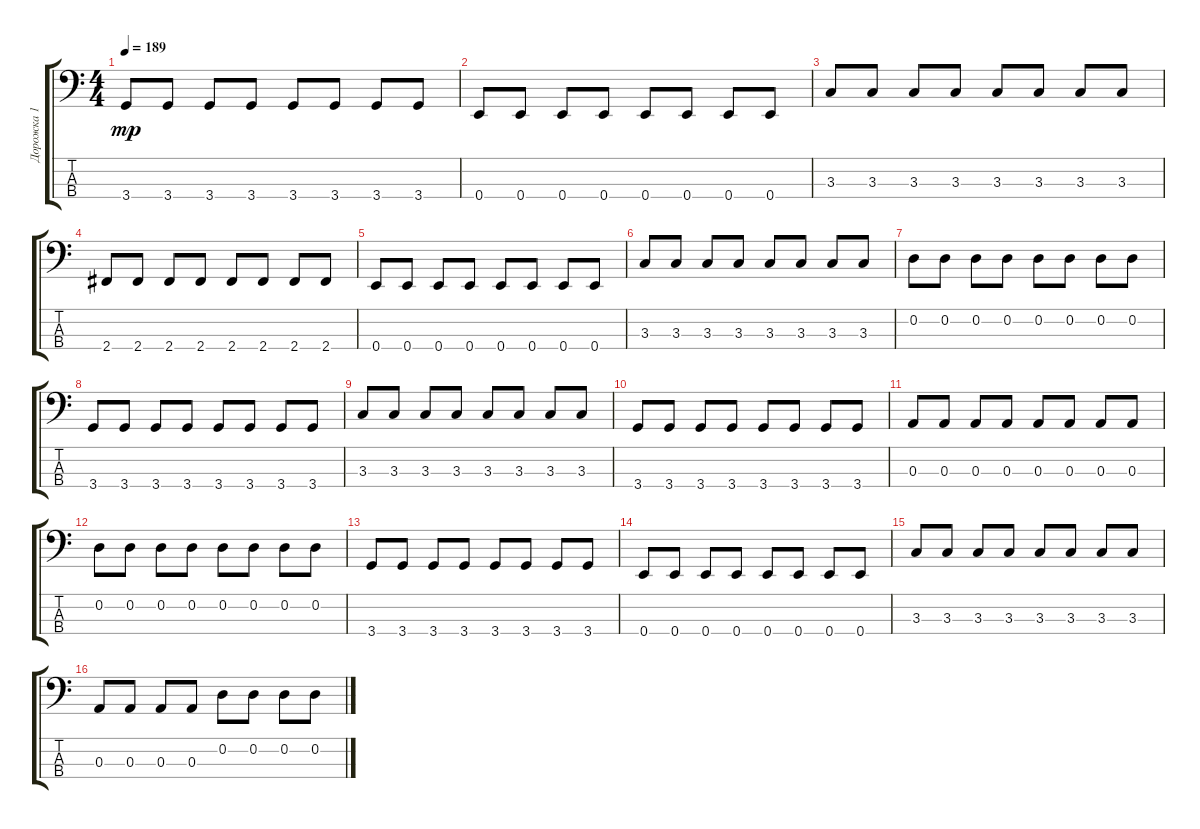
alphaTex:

\track ("Дорожка 1" "Дорожка 1") {instrument electricbassfinger}
\staff {score tabs}
\tuning (G2 D2 A1 E1) {hide}
\ts (4 4)
\tempo 189
\clef f4
\ks c
3.4.8{dy mp} 3.4.8 3.4.8 3.4.8 3.4.8 3.4.8 3.4.8 3.4.8 |
0.4.8 0.4.8 0.4.8 0.4.8 0.4.8 0.4.8 0.4.8 0.4.8 |
3.3.8 3.3.8 3.3.8 3.3.8 3.3.8 3.3.8 3.3.8 3.3.8 |
2.4.8 2.4.8 2.4.8 2.4.8 2.4.8 2.4.8 2.4.8 2.4.8 |
0.4.8 0.4.8 0.4.8 0.4.8 0.4.8 0.4.8 0.4.8 0.4.8 |
3.3.8 3.3.8 3.3.8 3.3.8 3.3.8 3.3.8 3.3.8 3.3.8 |
0.2.8 0.2.8 0.2.8 0.2.8 0.2.8 0.2.8 0.2.8 0.2.8 |
3.4.8 3.4.8 3.4.8 3.4.8 3.4.8 3.4.8 3.4.8 3.4.8 |
3.3.8 3.3.8 3.3.8 3.3.8 3.3.8 3.3.8 3.3.8 3.3.8 |
3.4.8 3.4.8 3.4.8 3.4.8 3.4.8 3.4.8 3.4.8 3.4.8 |
0.3.8 0.3.8 0.3.8 0.3.8 0.3.8 0.3.8 0.3.8 0.3.8 |
0.2.8 0.2.8 0.2.8 0.2.8 0.2.8 0.2.8 0.2.8 0.2.8 |
3.4.8 3.4.8 3.4.8 3.4.8 3.4.8 3.4.8 3.4.8 3.4.8 |
0.4.8 0.4.8 0.4.8 0.4.8 0.4.8 0.4.8 0.4.8 0.4.8 |
3.3.8 3.3.8 3.3.8 3.3.8 3.3.8 3.3.8 3.3.8 3.3.8 |
0.3.8 0.3.8 0.3.8 0.3.8 0.2.8 0.2.8 0.2.8 0.2.8
